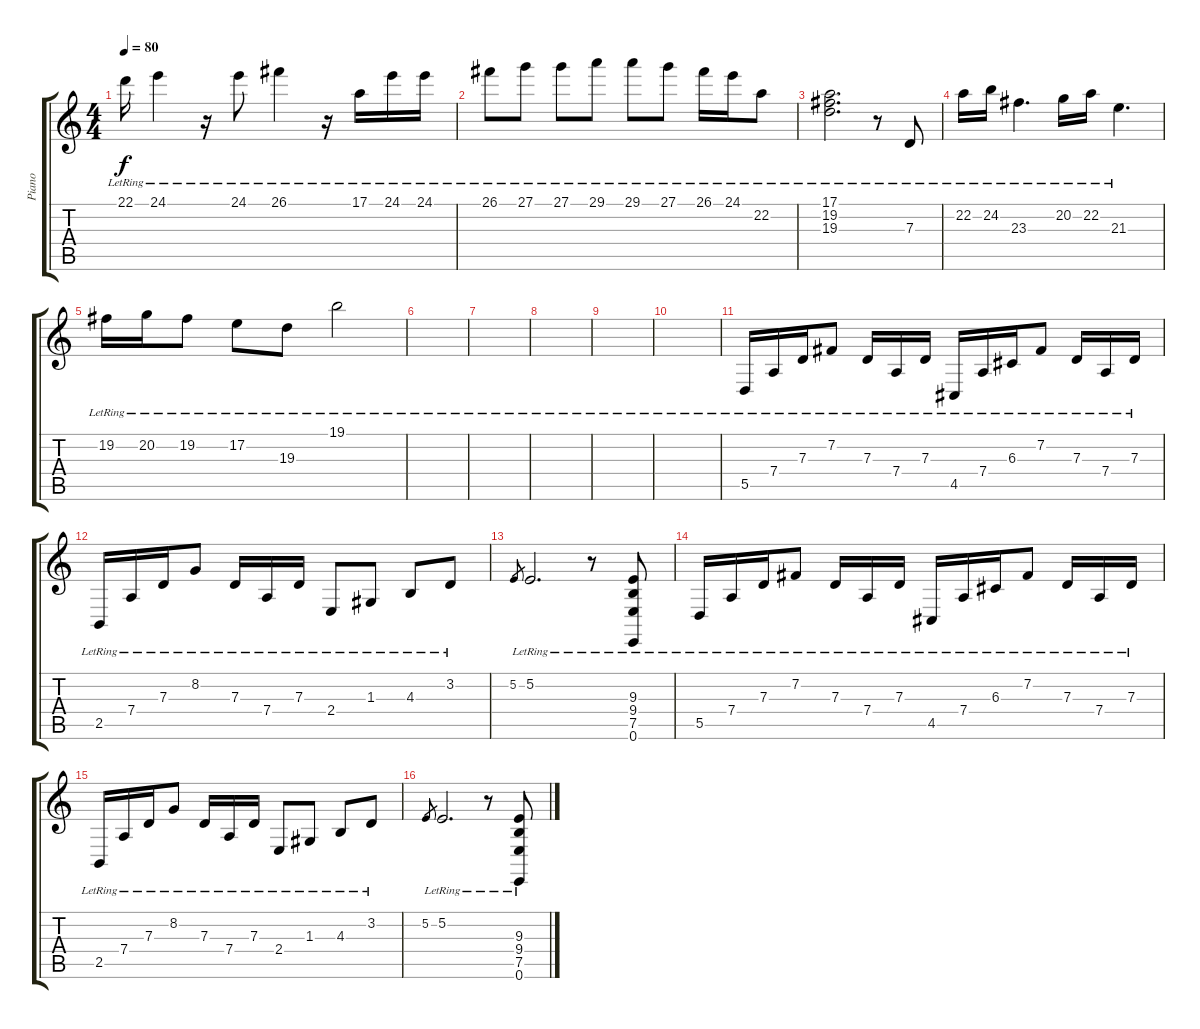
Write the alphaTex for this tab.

\track ("Piano" "Piano") {instrument acousticgrandpiano}
\staff {score tabs}
\tuning (E4 B3 G3 D3 A2 E2) {hide}
\ts (4 4)
\tempo 80
\clef g2
\ks c
22.1{lr}.16{dy f} 24.1{lr}.4 r.16 24.1{lr}.8 26.1{lr}.4 r.16 17.1{lr}.16 24.1{lr}.16 24.1{lr}.16 |
26.1{lr}.8 27.1{lr}.8 27.1{lr}.8 29.1{lr}.8 29.1{lr}.8 27.1{lr}.8 26.1{lr}.16 24.1{lr}.16 22.2{lr}.8 |
(17.1{lr} 19.2{lr} 19.3{lr}).2{d} r.8 7.3{lr}.8 |
22.2{lr}.16 24.2{lr}.16 23.3{lr}.4{d} 20.2{lr}.16 22.2{lr}.16 21.3{lr}.4{d} |
19.2{lr}.16 20.2{lr}.16 19.2{lr}.8 17.2{lr}.8 19.3{lr}.8 19.1{lr}.2 |
|
|
|
|
|
5.5{lr}.16 7.4{lr}.16 7.3{lr}.16 7.2{lr}.8 7.3{lr}.16 7.4{lr}.16 7.3{lr}.16 4.5{lr}.16 7.4{lr}.16 6.3{lr}.16 7.2{lr}.8 7.3{lr}.16 7.4{lr}.16 7.3{lr}.16 |
2.5{lr}.16 7.4{lr}.16 7.3{lr}.16 8.2{lr}.8 7.3{lr}.16 7.4{lr}.16 7.3{lr}.16 2.4{lr}.8 1.3{lr}.8 4.3{lr}.8 3.2{lr}.8 |
5.2.8{gr} 5.2{lr}.2{d} r.8 (9.3{lr} 9.4{lr} 7.5{lr} 0.6{lr}).8 |
5.5{lr}.16 7.4{lr}.16 7.3{lr}.16 7.2{lr}.8 7.3{lr}.16 7.4{lr}.16 7.3{lr}.16 4.5{lr}.16 7.4{lr}.16 6.3{lr}.16 7.2{lr}.8 7.3{lr}.16 7.4{lr}.16 7.3{lr}.16 |
2.5{lr}.16 7.4{lr}.16 7.3{lr}.16 8.2{lr}.8 7.3{lr}.16 7.4{lr}.16 7.3{lr}.16 2.4{lr}.8 1.3{lr}.8 4.3{lr}.8 3.2{lr}.8 |
5.2.8{gr} 5.2{lr}.2{d} r.8 (9.3{lr} 9.4{lr} 7.5{lr} 0.6{lr}).8
